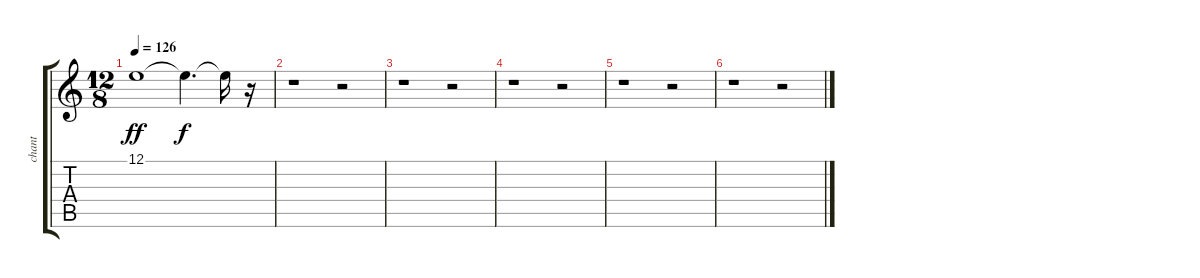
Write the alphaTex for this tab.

\track ("chant" "chant") {instrument trumpet}
\staff {score tabs}
\tuning (E4 B3 G3 D3 A2 E2) {hide}
\ts (12 8)
\tempo 126
\clef g2
\ks c
12.1.1{dy ff} 12.1{t}.4{d dy f} 12.1{t}.16 r.16 |
r.1 r.2 |
r.1 r.2 |
r.1 r.2 |
r.1 r.2 |
r.1 r.2
